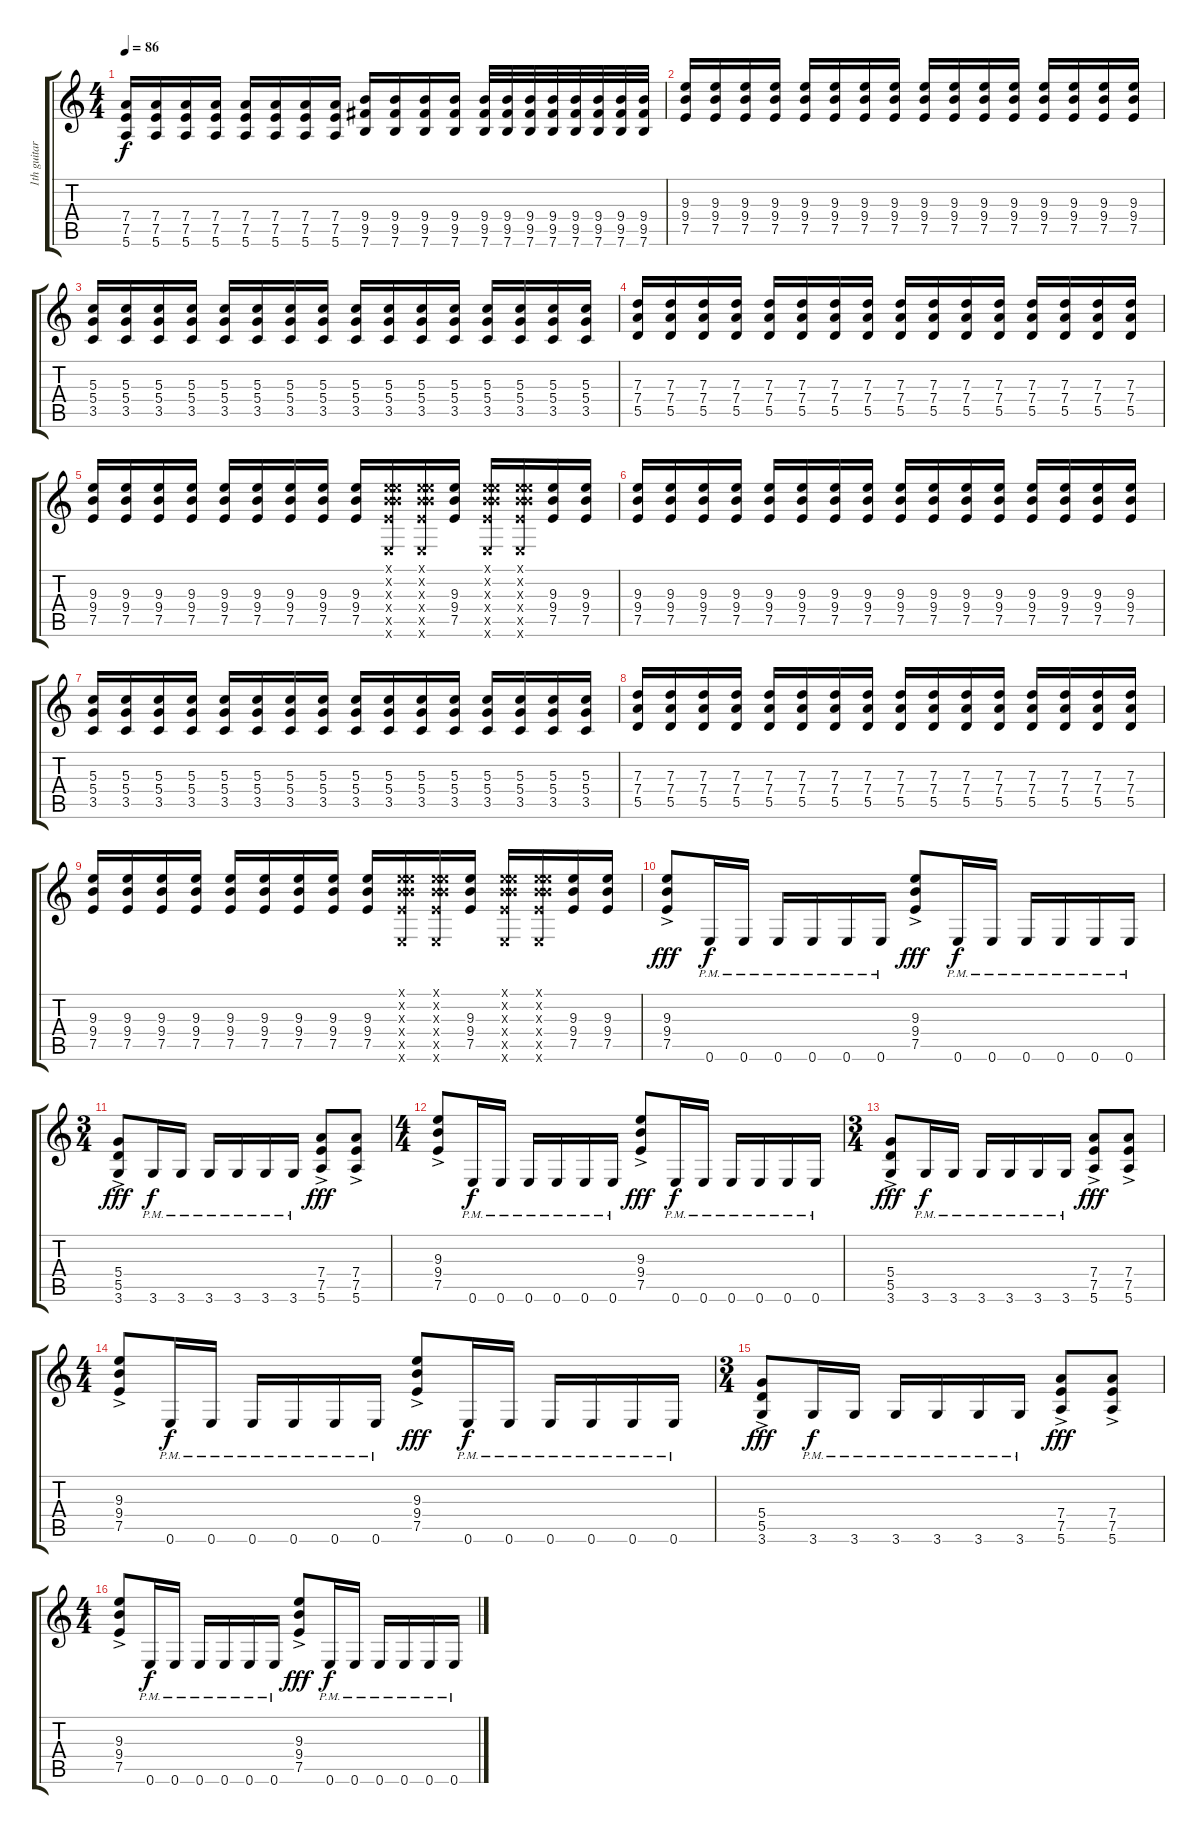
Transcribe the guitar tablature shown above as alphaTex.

\track ("1th guitar" "1th guitar") {instrument distortionguitar}
\staff {score tabs}
\tuning (E4 B3 G3 D3 A2 E2) {hide}
\ts (4 4)
\tempo 86
\clef g2
\ks c
(7.4 7.5 5.6).16{dy f} (7.4 7.5 5.6).16 (7.4 7.5 5.6).16 (7.4 7.5 5.6).16 (7.4 7.5 5.6).16 (7.4 7.5 5.6).16 (7.4 7.5 5.6).16 (7.4 7.5 5.6).16 (9.4 9.5 7.6).16 (9.4 9.5 7.6).16 (9.4 9.5 7.6).16 (9.4 9.5 7.6).16 (9.4 9.5 7.6).32 (9.4 9.5 7.6).32 (9.4 9.5 7.6).32 (9.4 9.5 7.6).32 (9.4 9.5 7.6).32 (9.4 9.5 7.6).32 (9.4 9.5 7.6).32 (9.4 9.5 7.6).32 |
(9.3 9.4 7.5).16 (9.3 9.4 7.5).16 (9.3 9.4 7.5).16 (9.3 9.4 7.5).16 (9.3 9.4 7.5).16 (9.3 9.4 7.5).16 (9.3 9.4 7.5).16 (9.3 9.4 7.5).16 (9.3 9.4 7.5).16 (9.3 9.4 7.5).16 (9.3 9.4 7.5).16 (9.3 9.4 7.5).16 (9.3 9.4 7.5).16 (9.3 9.4 7.5).16 (9.3 9.4 7.5).16 (9.3 9.4 7.5).16 |
(5.3 5.4 3.5).16 (5.3 5.4 3.5).16 (5.3 5.4 3.5).16 (5.3 5.4 3.5).16 (5.3 5.4 3.5).16 (5.3 5.4 3.5).16 (5.3 5.4 3.5).16 (5.3 5.4 3.5).16 (5.3 5.4 3.5).16 (5.3 5.4 3.5).16 (5.3 5.4 3.5).16 (5.3 5.4 3.5).16 (5.3 5.4 3.5).16 (5.3 5.4 3.5).16 (5.3 5.4 3.5).16 (5.3 5.4 3.5).16 |
(7.3 7.4 5.5).16 (7.3 7.4 5.5).16 (7.3 7.4 5.5).16 (7.3 7.4 5.5).16 (7.3 7.4 5.5).16 (7.3 7.4 5.5).16 (7.3 7.4 5.5).16 (7.3 7.4 5.5).16 (7.3 7.4 5.5).16 (7.3 7.4 5.5).16 (7.3 7.4 5.5).16 (7.3 7.4 5.5).16 (7.3 7.4 5.5).16 (7.3 7.4 5.5).16 (7.3 7.4 5.5).16 (7.3 7.4 5.5).16 |
(9.3 9.4 7.5).16 (9.3 9.4 7.5).16 (9.3 9.4 7.5).16 (9.3 9.4 7.5).16 (9.3 9.4 7.5).16 (9.3 9.4 7.5).16 (9.3 9.4 7.5).16 (9.3 9.4 7.5).16 (9.3 9.4 7.5).16 (0.1{x} 0.2{x} 9.3{x} 9.4{x} 7.5{x} 0.6{x}).16 (0.1{x} 0.2{x} 9.3{x} 9.4{x} 7.5{x} 0.6{x}).16 (9.3 9.4 7.5).16 (0.1{x} 0.2{x} 9.3{x} 9.4{x} 7.5{x} 0.6{x}).16 (0.1{x} 0.2{x} 9.3{x} 9.4{x} 7.5{x} 0.6{x}).16 (9.3 9.4 7.5).16 (9.3 9.4 7.5).16 |
(9.3 9.4 7.5).16 (9.3 9.4 7.5).16 (9.3 9.4 7.5).16 (9.3 9.4 7.5).16 (9.3 9.4 7.5).16 (9.3 9.4 7.5).16 (9.3 9.4 7.5).16 (9.3 9.4 7.5).16 (9.3 9.4 7.5).16 (9.3 9.4 7.5).16 (9.3 9.4 7.5).16 (9.3 9.4 7.5).16 (9.3 9.4 7.5).16 (9.3 9.4 7.5).16 (9.3 9.4 7.5).16 (9.3 9.4 7.5).16 |
(5.3 5.4 3.5).16 (5.3 5.4 3.5).16 (5.3 5.4 3.5).16 (5.3 5.4 3.5).16 (5.3 5.4 3.5).16 (5.3 5.4 3.5).16 (5.3 5.4 3.5).16 (5.3 5.4 3.5).16 (5.3 5.4 3.5).16 (5.3 5.4 3.5).16 (5.3 5.4 3.5).16 (5.3 5.4 3.5).16 (5.3 5.4 3.5).16 (5.3 5.4 3.5).16 (5.3 5.4 3.5).16 (5.3 5.4 3.5).16 |
(7.3 7.4 5.5).16 (7.3 7.4 5.5).16 (7.3 7.4 5.5).16 (7.3 7.4 5.5).16 (7.3 7.4 5.5).16 (7.3 7.4 5.5).16 (7.3 7.4 5.5).16 (7.3 7.4 5.5).16 (7.3 7.4 5.5).16 (7.3 7.4 5.5).16 (7.3 7.4 5.5).16 (7.3 7.4 5.5).16 (7.3 7.4 5.5).16 (7.3 7.4 5.5).16 (7.3 7.4 5.5).16 (7.3 7.4 5.5).16 |
(9.3 9.4 7.5).16 (9.3 9.4 7.5).16 (9.3 9.4 7.5).16 (9.3 9.4 7.5).16 (9.3 9.4 7.5).16 (9.3 9.4 7.5).16 (9.3 9.4 7.5).16 (9.3 9.4 7.5).16 (9.3 9.4 7.5).16 (0.1{x} 0.2{x} 9.3{x} 9.4{x} 7.5{x} 0.6{x}).16 (0.1{x} 0.2{x} 9.3{x} 9.4{x} 7.5{x} 0.6{x}).16 (9.3 9.4 7.5).16 (0.1{x} 0.2{x} 9.3{x} 9.4{x} 7.5{x} 0.6{x}).16 (0.1{x} 0.2{x} 9.3{x} 9.4{x} 7.5{x} 0.6{x}).16 (9.3 9.4 7.5).16 (9.3 9.4 7.5).16 |
(9.3 9.4{ac} 7.5{ac}).8{dy fff} 0.6{pm}.16{dy f} 0.6{pm}.16 0.6{pm}.16 0.6{pm}.16 0.6{pm}.16 0.6{pm}.16 (9.3 9.4{ac} 7.5{ac}).8{dy fff} 0.6{pm}.16{dy f} 0.6{pm}.16 0.6{pm}.16 0.6{pm}.16 0.6{pm}.16 0.6{pm}.16 |
\ts (3 4)
(5.4 5.5{ac} 3.6{ac}).8{dy fff} 3.6{pm}.16{dy f} 3.6{pm}.16 3.6{pm}.16 3.6{pm}.16 3.6{pm}.16 3.6{pm}.16 (7.4 7.5{ac} 5.6{ac}).8{dy fff} (7.4 7.5{ac} 5.6{ac}).8 |
\ts (4 4)
(9.3 9.4{ac} 7.5{ac}).8 0.6{pm}.16{dy f} 0.6{pm}.16 0.6{pm}.16 0.6{pm}.16 0.6{pm}.16 0.6{pm}.16 (9.3 9.4{ac} 7.5{ac}).8{dy fff} 0.6{pm}.16{dy f} 0.6{pm}.16 0.6{pm}.16 0.6{pm}.16 0.6{pm}.16 0.6{pm}.16 |
\ts (3 4)
(5.4 5.5{ac} 3.6{ac}).8{dy fff} 3.6{pm}.16{dy f} 3.6{pm}.16 3.6{pm}.16 3.6{pm}.16 3.6{pm}.16 3.6{pm}.16 (7.4 7.5{ac} 5.6{ac}).8{dy fff} (7.4 7.5{ac} 5.6{ac}).8 |
\ts (4 4)
(9.3 9.4{ac} 7.5{ac}).8 0.6{pm}.16{dy f} 0.6{pm}.16 0.6{pm}.16 0.6{pm}.16 0.6{pm}.16 0.6{pm}.16 (9.3 9.4{ac} 7.5{ac}).8{dy fff} 0.6{pm}.16{dy f} 0.6{pm}.16 0.6{pm}.16 0.6{pm}.16 0.6{pm}.16 0.6{pm}.16 |
\ts (3 4)
(5.4 5.5{ac} 3.6{ac}).8{dy fff} 3.6{pm}.16{dy f} 3.6{pm}.16 3.6{pm}.16 3.6{pm}.16 3.6{pm}.16 3.6{pm}.16 (7.4 7.5{ac} 5.6{ac}).8{dy fff} (7.4 7.5{ac} 5.6{ac}).8 |
\ts (4 4)
(9.3 9.4{ac} 7.5{ac}).8 0.6{pm}.16{dy f} 0.6{pm}.16 0.6{pm}.16 0.6{pm}.16 0.6{pm}.16 0.6{pm}.16 (9.3 9.4{ac} 7.5{ac}).8{dy fff} 0.6{pm}.16{dy f} 0.6{pm}.16 0.6{pm}.16 0.6{pm}.16 0.6{pm}.16 0.6{pm}.16
